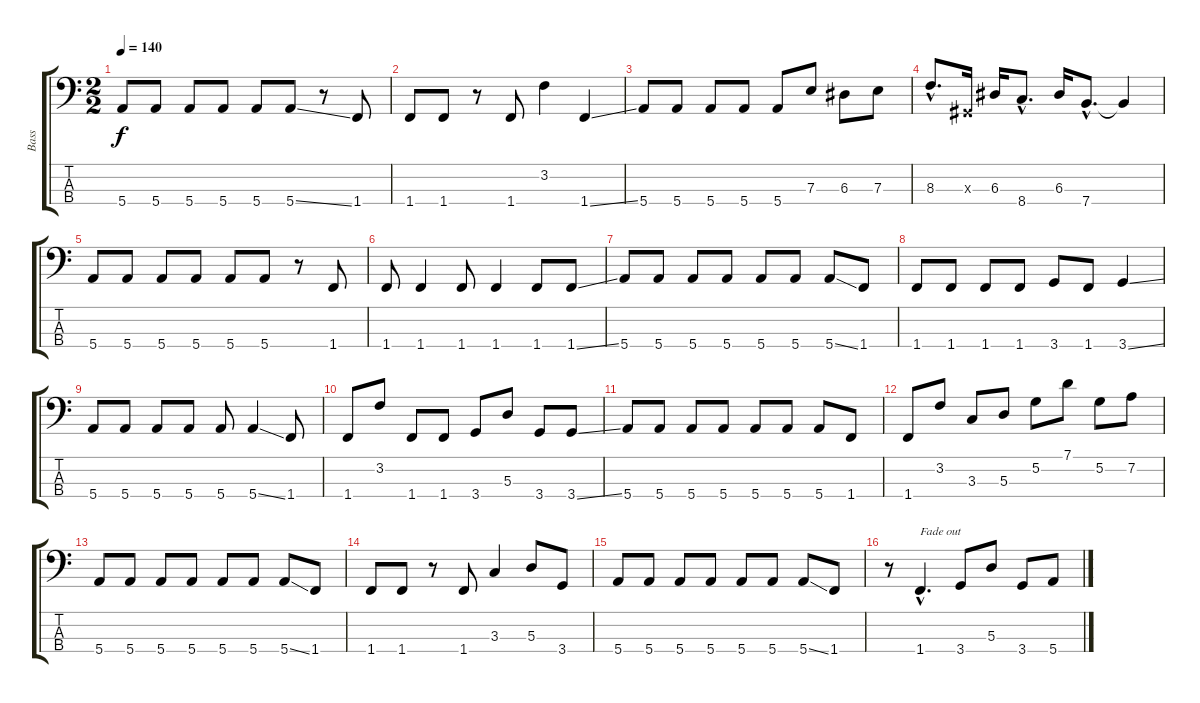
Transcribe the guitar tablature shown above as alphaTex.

\track ("Bass" "Bass") {instrument electricbasspick}
\staff {score tabs}
\tuning (G2 D2 A1 E1) {hide}
\ts (2 2)
\tempo 140
\clef f4
\ks c
5.4.8{dy f} 5.4.8 5.4.8 5.4.8 5.4.8 5.4{ss}.8 r.8 1.4.8 |
1.4.8 1.4.8 r.8 1.4.8 3.2.4 1.4{ss}.4 |
5.4.8 5.4.8 5.4.8 5.4.8 5.4.8 7.3.8 6.3.8 7.3.8 |
8.3{hac}.8{d} -1.3{x}.16 6.3.16 8.4{hac}.8{d} 6.3.16 7.4{hac}.8{d} 7.4{t}.4 |
5.4.8 5.4.8 5.4.8 5.4.8 5.4.8 5.4.8 r.8 1.4.8 |
1.4.8 1.4.4 1.4.8 1.4.4 1.4.8 1.4{ss}.8 |
5.4.8 5.4.8 5.4.8 5.4.8 5.4.8 5.4.8 5.4{ss}.8 1.4.8 |
1.4.8 1.4.8 1.4.8 1.4.8 3.4.8 1.4.8 3.4{ss}.4 |
5.4.8 5.4.8 5.4.8 5.4.8 5.4.8 5.4{ss}.4 1.4.8 |
1.4.8 3.2.8 1.4.8 1.4.8 3.4.8 5.3.8 3.4.8 3.4{ss}.8 |
5.4.8 5.4.8 5.4.8 5.4.8 5.4.8 5.4.8 5.4.8 1.4.8 |
1.4.8 3.2.8 3.3.8 5.3.8 5.2.8 7.1.8 5.2.8 7.2.8 |
5.4.8 5.4.8 5.4.8 5.4.8 5.4.8 5.4.8 5.4{ss}.8 1.4.8 |
1.4.8 1.4.8 r.8 1.4.8 3.3.4 5.3.8 3.4.8 |
5.4.8 5.4.8 5.4.8 5.4.8 5.4.8 5.4.8 5.4{ss}.8 1.4.8 |
r.8 1.4{hac}.4{d txt "Fade out"} 3.4.8 5.3.8 3.4.8 5.4.8
